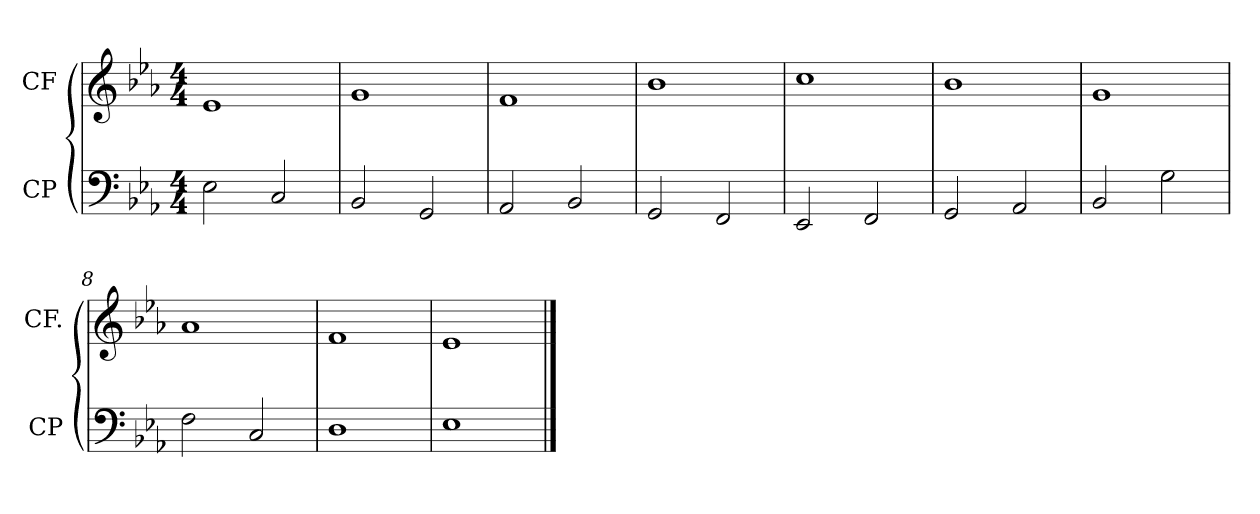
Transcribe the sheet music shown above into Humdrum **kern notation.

**kern	**kern
*part2	*part1
*staff2	*staff1
*I"CP	*I"CF
*I'CP	*I'CF.
*clefF4	*clefG2
*k[b-e-a-]	*k[b-e-a-]
*E-:	*E-:
*M4/4	*M4/4
=1	=1
2E-\	1e-
2C/	.
=2	=2
2BB-/	1g
2GG/	.
=3	=3
2AA-/	1f
2BB-/	.
=4	=4
2GG/	1b-
2FF/	.
=5	=5
2EE-/	1cc
2FF/	.
=6	=6
2GG/	1b-
2AA-/	.
=7	=7
2BB-/	1g
2G\	.
=8	=8
2F\	1a-
2C/	.
=9	=9
1D	1f
=10	=10
1E-	1e-
==	==
*-	*-
